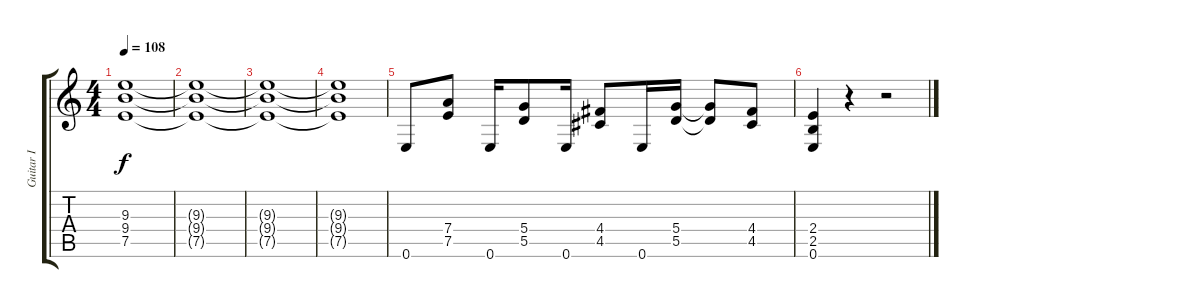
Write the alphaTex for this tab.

\track ("Guitar I" "Guitar I") {instrument distortionguitar}
\staff {score tabs}
\tuning (E4 B3 G3 D3 A2 E2) {hide}
\ts (4 4)
\tempo 108
\clef g2
\ks c
(9.3 9.4 7.5).1{dy f} |
(9.3{t} 9.4{t} 7.5{t}).1 |
(9.3{t} 9.4{t} 7.5{t}).1 |
(9.3{t} 9.4{t} 7.5{t}).1 |
0.6.8 (7.4 7.5).8 0.6.16 (5.4 5.5).8 0.6.16 (4.4 4.5).8 0.6.16 (5.4 5.5).16 (5.4{t} 5.5{t}).8 (4.4 4.5).8 |
(2.4 2.5 0.6).4 r.4 r.2
